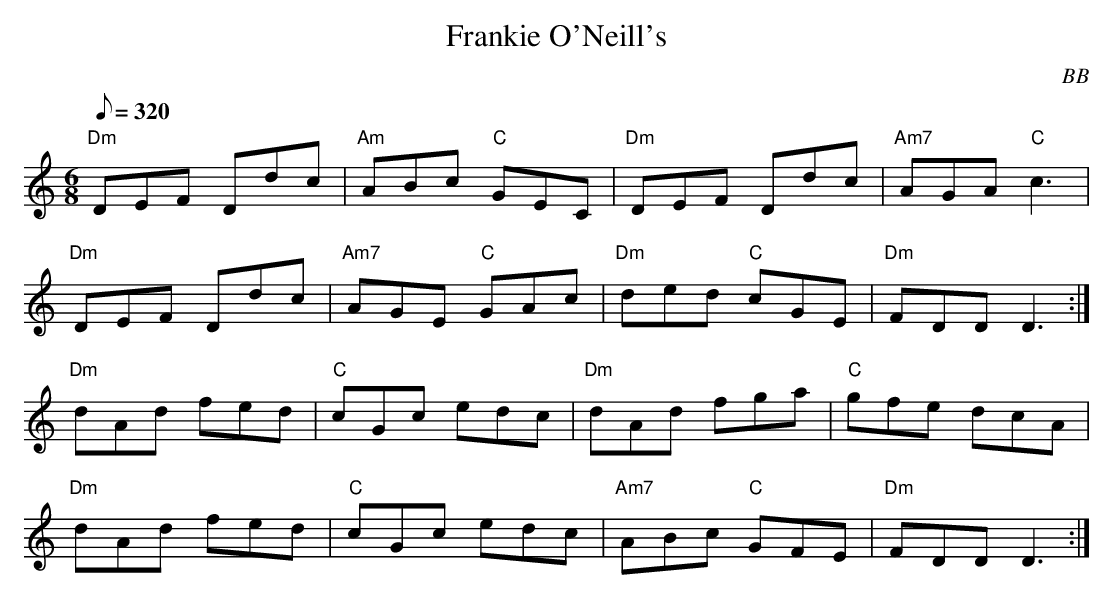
X:1
T: Frankie O'Neill's
C: BB
Q: 1/8=320
L: 1/8
M: 6/8
K: Ddor
"Dm"DEF Ddc|"Am"ABc "C"GEC|"Dm"DEF Ddc|"Am7"AGA "C"c3|
"Dm"DEF Ddc|"Am7"AGE "C"GAc|"Dm"ded "C"cGE|"Dm"FDD D3 :|
"Dm"dAd fed|"C"cGc edc|"Dm"dAd fga|"C"gfe dcA|
"Dm"dAd fed|"C"cGc edc|"Am7"ABc "C"GFE|"Dm"FDD D3 :|
